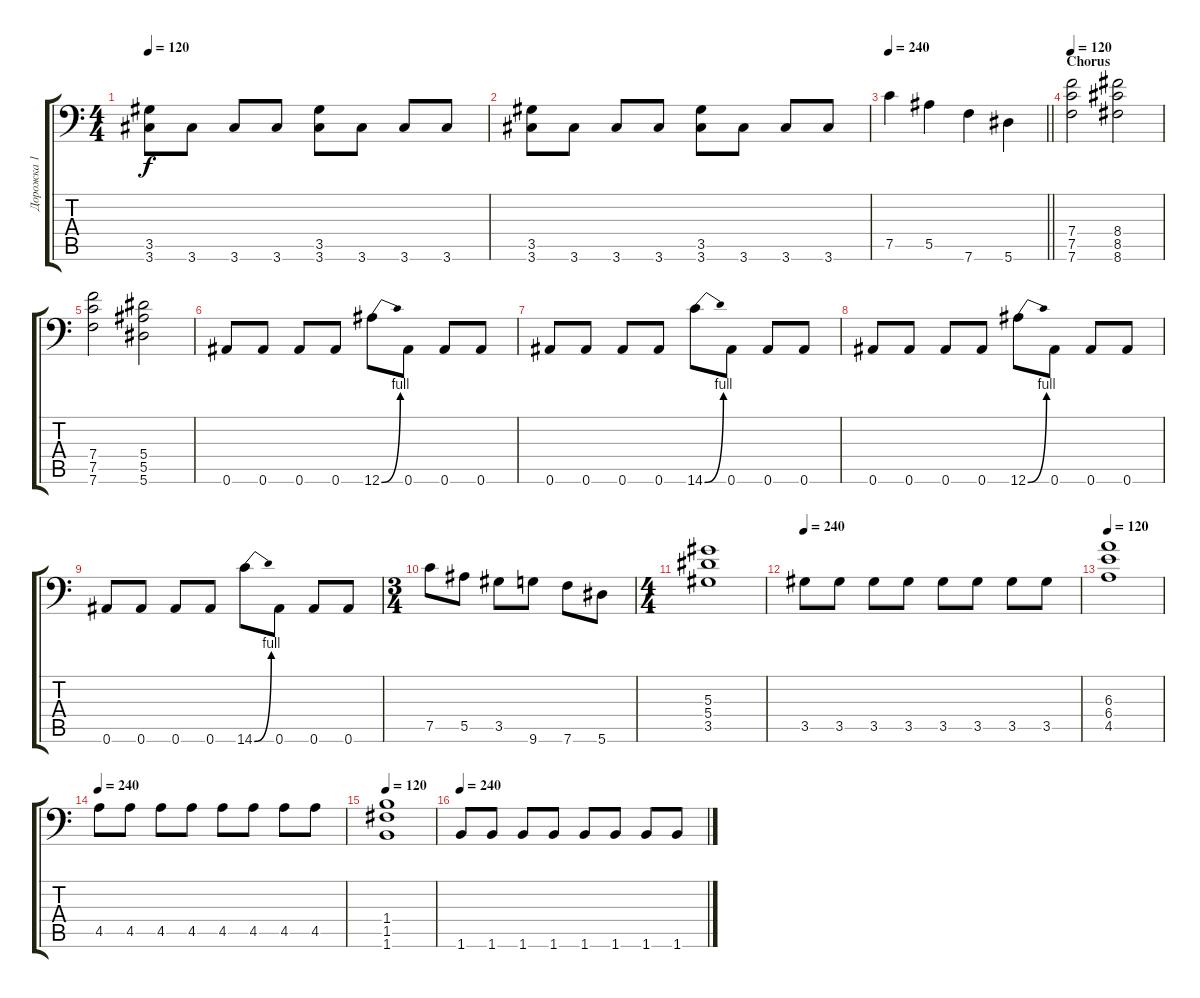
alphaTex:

\track ("Дорожка 1" "Дорожка 1") {instrument distortionguitar}
\staff {score tabs}
\tuning (C4 G3 Eb3 Bb2 F2 Bb1) {hide}
\ts (4 4)
\tempo 120
\clef f4
\ks c
(3.5 3.6).8{dy f} 3.6.8 3.6.8 3.6.8 (3.5 3.6).8 3.6.8 3.6.8 3.6.8 |
(3.5 3.6).8 3.6.8 3.6.8 3.6.8 (3.5 3.6).8 3.6.8 3.6.8 3.6.8 |
\tempo 240
\barLineRight lightlight
7.5.4 5.5.4 7.6.4 5.6.4 |
\section ("" "Chorus")
\tempo 120
(7.4 7.5 7.6).2 (8.4 8.5 8.6).2 |
(7.4 7.5 7.6).2 (5.4 5.5 5.6).2 |
0.6.8 0.6.8 0.6.8 0.6.8 12.6{be (bend 0 0 60 4)}.8 0.6.8 0.6.8 0.6.8 |
0.6.8 0.6.8 0.6.8 0.6.8 14.6{be (bend 0 0 60 4)}.8 0.6.8 0.6.8 0.6.8 |
0.6.8 0.6.8 0.6.8 0.6.8 12.6{be (bend 0 0 60 4)}.8 0.6.8 0.6.8 0.6.8 |
0.6.8 0.6.8 0.6.8 0.6.8 14.6{be (bend 0 0 60 4)}.8 0.6.8 0.6.8 0.6.8 |
\ts (3 4)
7.5.8 5.5.8 3.5.8 9.6.8 7.6.8 5.6.8 |
\ts (4 4)
(5.3 5.4 3.5).1 |
\tempo 240
3.5.8 3.5.8 3.5.8 3.5.8 3.5.8 3.5.8 3.5.8 3.5.8 |
\tempo 120
(6.3 6.4 4.5).1 |
\tempo 240
4.5.8 4.5.8 4.5.8 4.5.8 4.5.8 4.5.8 4.5.8 4.5.8 |
\tempo 120
(1.4 1.5 1.6).1 |
\tempo 240
1.6.8 1.6.8 1.6.8 1.6.8 1.6.8 1.6.8 1.6.8 1.6.8
